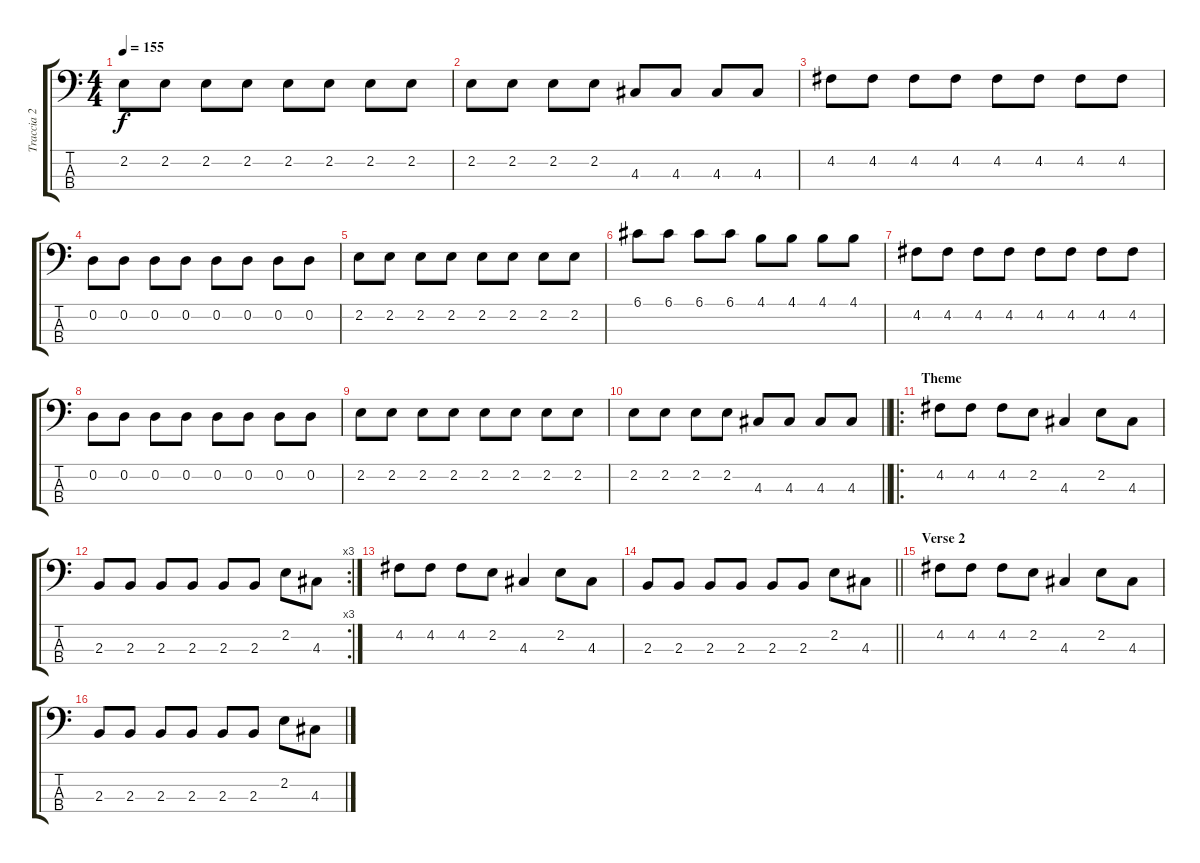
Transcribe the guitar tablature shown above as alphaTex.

\track ("Traccia 2" "Traccia 2") {instrument electricbasspick}
\staff {score tabs}
\tuning (G2 D2 A1 E1) {hide}
\ts (4 4)
\tempo 155
\clef f4
\ks c
2.2.8{dy f} 2.2.8 2.2.8 2.2.8 2.2.8 2.2.8 2.2.8 2.2.8 |
2.2.8 2.2.8 2.2.8 2.2.8 4.3.8 4.3.8 4.3.8 4.3.8 |
4.2.8 4.2.8 4.2.8 4.2.8 4.2.8 4.2.8 4.2.8 4.2.8 |
0.2.8 0.2.8 0.2.8 0.2.8 0.2.8 0.2.8 0.2.8 0.2.8 |
2.2.8 2.2.8 2.2.8 2.2.8 2.2.8 2.2.8 2.2.8 2.2.8 |
6.1.8 6.1.8 6.1.8 6.1.8 4.1.8 4.1.8 4.1.8 4.1.8 |
4.2.8 4.2.8 4.2.8 4.2.8 4.2.8 4.2.8 4.2.8 4.2.8 |
0.2.8 0.2.8 0.2.8 0.2.8 0.2.8 0.2.8 0.2.8 0.2.8 |
2.2.8 2.2.8 2.2.8 2.2.8 2.2.8 2.2.8 2.2.8 2.2.8 |
\barLineRight lightlight
2.2.8 2.2.8 2.2.8 2.2.8 4.3.8 4.3.8 4.3.8 4.3.8 |
\ro
\section ("" "Theme")
4.2.8 4.2.8 4.2.8 2.2.8 4.3.4 2.2.8 4.3.8 |
\rc 3
2.3.8 2.3.8 2.3.8 2.3.8 2.3.8 2.3.8 2.2.8 4.3.8 |
4.2.8 4.2.8 4.2.8 2.2.8 4.3.4 2.2.8 4.3.8 |
\barLineRight lightlight
2.3.8 2.3.8 2.3.8 2.3.8 2.3.8 2.3.8 2.2.8 4.3.8 |
\section ("" "Verse 2")
4.2.8 4.2.8 4.2.8 2.2.8 4.3.4 2.2.8 4.3.8 |
2.3.8 2.3.8 2.3.8 2.3.8 2.3.8 2.3.8 2.2.8 4.3.8
